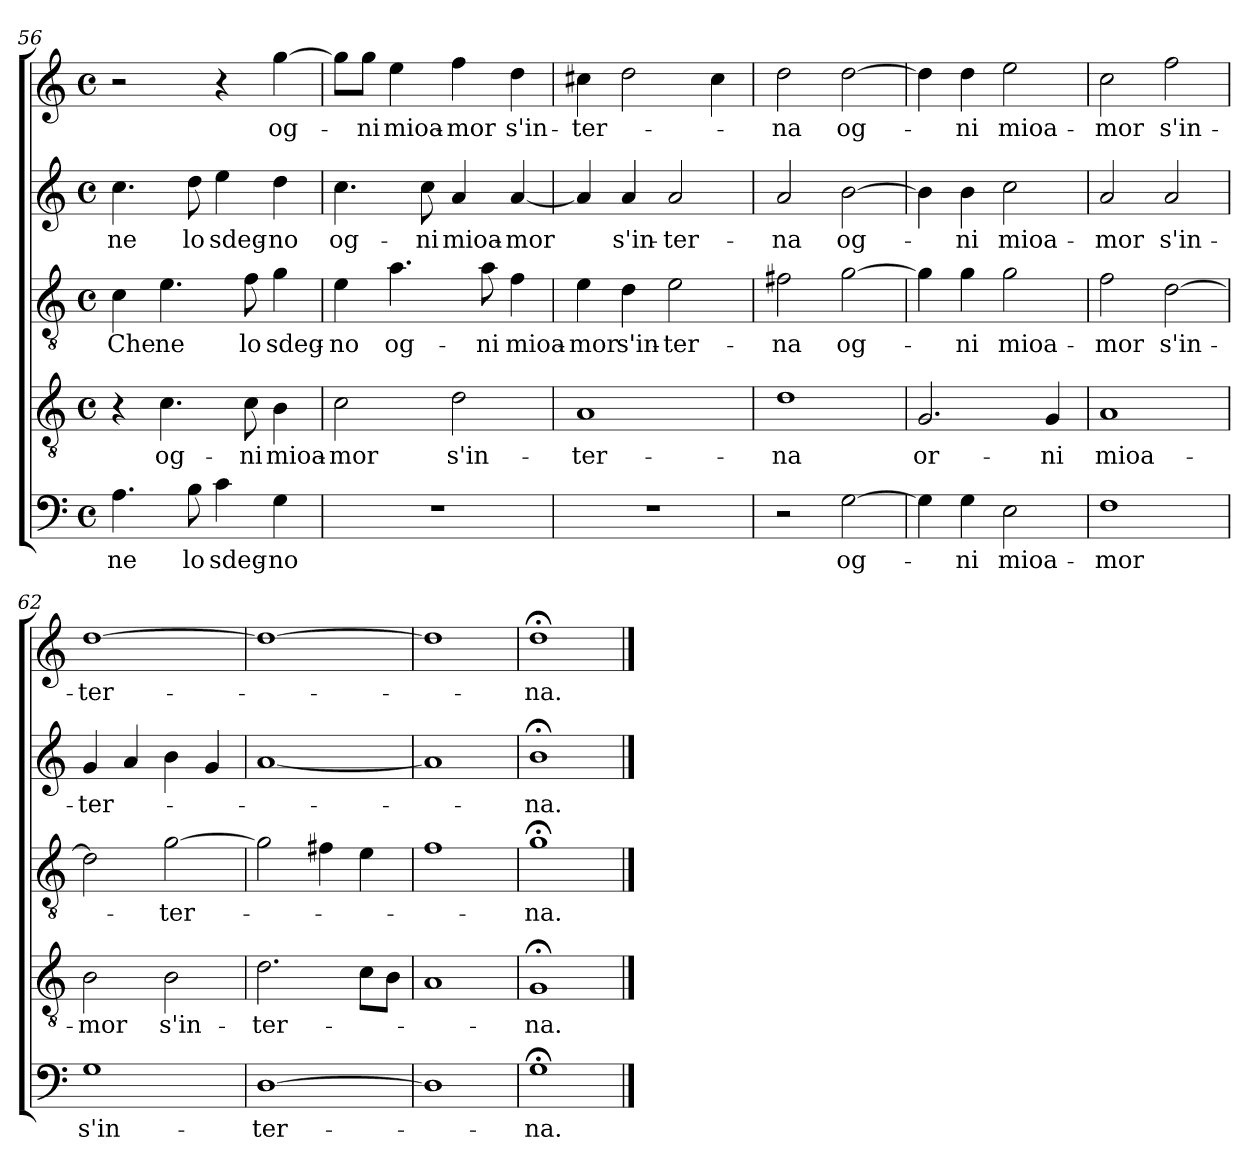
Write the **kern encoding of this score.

**kern	**text	**kern	**text	**kern	**text	**kern	**text	**kern	**text
*part5	*part5	*part4	*part4	*part3	*part3	*part2	*part2	*part1	*part1
*staff5	*staff5	*staff4	*staff4	*staff3	*staff3	*staff2	*staff2	*staff1	*staff1
*clefF4	*	*clefGv2	*	*clefGv2	*	*clefG2	*	*clefG2	*
*k[]	*	*k[]	*	*k[]	*	*k[]	*	*k[]	*
*C:	*	*C:	*	*C:	*	*C:	*	*C:	*
*M4/4	*	*M4/4	*	*M4/4	*	*M4/4	*	*M4/4	*
*met(c)	*	*met(c)	*	*met(c)	*	*met(c)	*	*met(c)	*
=56	=56	=56	=56	=56	=56	=56	=56	=56	=56
4.A\	ne	4r	.	4c\	Che	4.cc\	ne	2r	.
.	.	4.c\	og-	4.e\	ne	.	.	.	.
8B\	lo	.	.	.	.	8dd\	lo	.	.
4c\	sdeg-	.	.	.	.	4ee\	sdeg-	4r	.
.	.	8c\	-ni	8f\	lo	.	.	.	.
4G\	-no	4B\	mioa-	4g\	sdeg-	4dd\	-no	[4gg\	og-
=57	=57	=57	=57	=57	=57	=57	=57	=57	=57
1r	.	2c\	-mor	4e\	-no	4.cc\	og-	8gg\L]	.
.	.	.	.	.	.	.	.	8gg\J	-ni
.	.	.	.	4.a\	og-	.	.	4ee\	mioa-
.	.	.	.	.	.	8cc\	-ni	.	.
.	.	2d\	s'in-	.	.	4a/	mioa-	4ff\	-mor
.	.	.	.	8a\	-ni	.	.	.	.
.	.	.	.	4f\	mioa-	[4a/	-mor	4dd\	s'in-
=58	=58	=58	=58	=58	=58	=58	=58	=58	=58
1r	.	1A	-ter-	4e\	-mor	4a/]	.	4cc#X\	-ter-
.	.	.	.	4d\	s'in-	4a/	s'in-	2dd\	.
.	.	.	.	2e\	-ter-	2a/	-ter-	.	.
.	.	.	.	.	.	.	.	4cc#\	.
=59	=59	=59	=59	=59	=59	=59	=59	=59	=59
2r	.	1d	-na	2f#X\	-na	2a/	-na	2dd\	-na
[2G\	og-	.	.	[2g\	og-	[2b\	og-	[2dd\	og-
!!LO:LB:g=z
=60	=60	=60	=60	=60	=60	=60	=60	=60	=60
4G\]	.	2.G/	or-	4g\]	.	4b\]	.	4dd\]	.
4G\	-ni	.	.	4g\	-ni	4b\	-ni	4dd\	-ni
2E\	mioa-	.	.	2g\	mioa-	2cc\	mioa-	2ee\	mioa-
.	.	4G/	-ni	.	.	.	.	.	.
=61	=61	=61	=61	=61	=61	=61	=61	=61	=61
1F	-mor	1A	mioa-	2f\	-mor	2a/	-mor	2cc\	-mor
.	.	.	.	[2d\	s'in-	2a/	s'in-	2ff\	s'in-
=62	=62	=62	=62	=62	=62	=62	=62	=62	=62
1G	s'in-	2B\	-mor	2d\]	.	4g/	-ter-	[1dd	-ter-
.	.	.	.	.	.	4a/	.	.	.
.	.	2B\	s'in-	[2g\	-ter-	4b\	.	.	.
.	.	.	.	.	.	4g/	.	.	.
=63	=63	=63	=63	=63	=63	=63	=63	=63	=63
[1D	-ter-	2.d\	-ter-	2g\]	.	[1a	.	1dd_	.
.	.	.	.	4f#X\	.	.	.	.	.
.	.	8c\L	.	4e\	.	.	.	.	.
.	.	8B\J	.	.	.	.	.	.	.
=64	=64	=64	=64	=64	=64	=64	=64	=64	=64
1D]	.	1A	.	1f	.	1a]	.	1dd]	.
=65	=65	=65	=65	=65	=65	=65	=65	=65	=65
1G;<	-na.	1G;<	-na.	1g;<	-na.	1b;<	-na.	1dd;<	-na.
==	==	==	==	==	==	==	==	==	==
*-	*-	*-	*-	*-	*-	*-	*-	*-	*-
